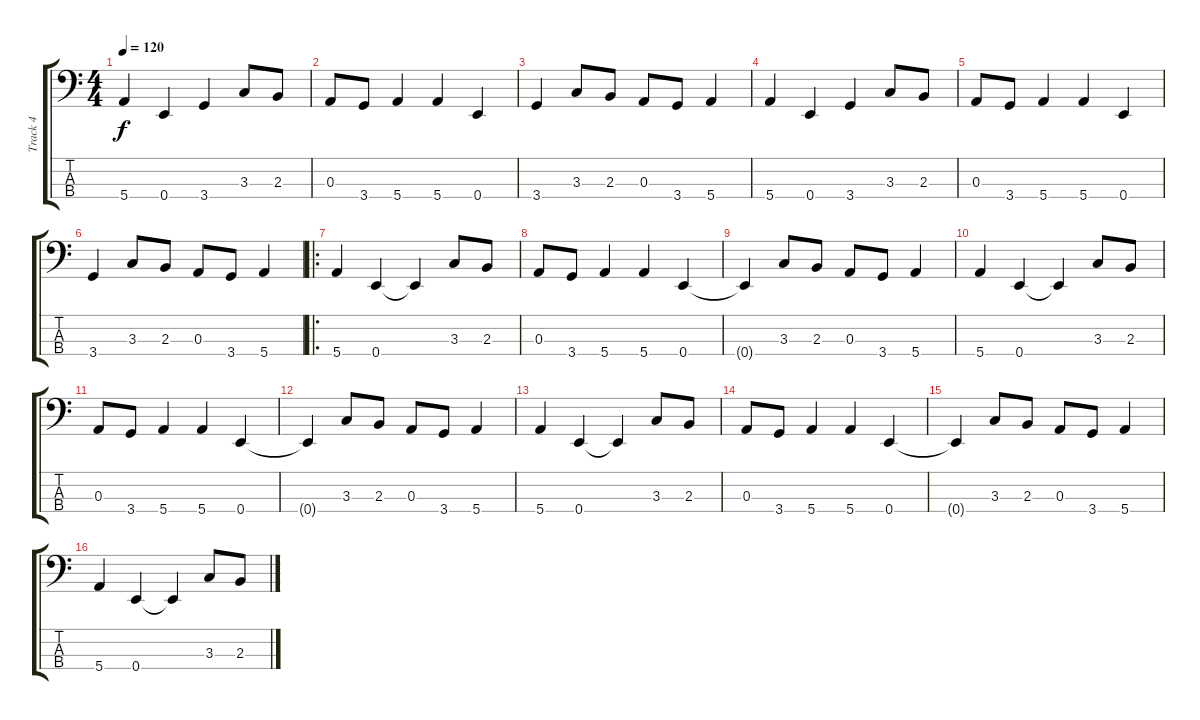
\track ("Track 4" "Track 4") {instrument slapbass1}
\staff {score tabs}
\tuning (G2 D2 A1 E1) {hide}
\ts (4 4)
\tempo 120
\clef f4
\ks c
5.4.4{dy f} 0.4.4 3.4.4 3.3.8 2.3.8 |
0.3.8 3.4.8 5.4.4 5.4.4 0.4.4 |
3.4.4{instrument electricbassfinger} 3.3.8 2.3.8 0.3.8 3.4.8 5.4.4 |
5.4.4 0.4.4 3.4.4 3.3.8 2.3.8 |
0.3.8 3.4.8 5.4.4 5.4.4 0.4.4 |
3.4.4 3.3.8 2.3.8 0.3.8 3.4.8 5.4.4 |
\ro
5.4.4{instrument electricbassfinger} 0.4.4 0.4{t}.4 3.3.8 2.3.8 |
0.3.8 3.4.8 5.4.4 5.4.4 0.4.4 |
0.4{t}.4 3.3.8 2.3.8 0.3.8 3.4.8 5.4.4 |
5.4.4 0.4.4 0.4{t}.4 3.3.8 2.3.8 |
0.3.8 3.4.8 5.4.4 5.4.4 0.4.4 |
0.4{t}.4 3.3.8 2.3.8 0.3.8 3.4.8 5.4.4 |
5.4.4 0.4.4 0.4{t}.4 3.3.8 2.3.8 |
0.3.8 3.4.8 5.4.4 5.4.4 0.4.4 |
0.4{t}.4 3.3.8 2.3.8 0.3.8 3.4.8 5.4.4 |
5.4.4 0.4.4 0.4{t}.4 3.3.8 2.3.8
